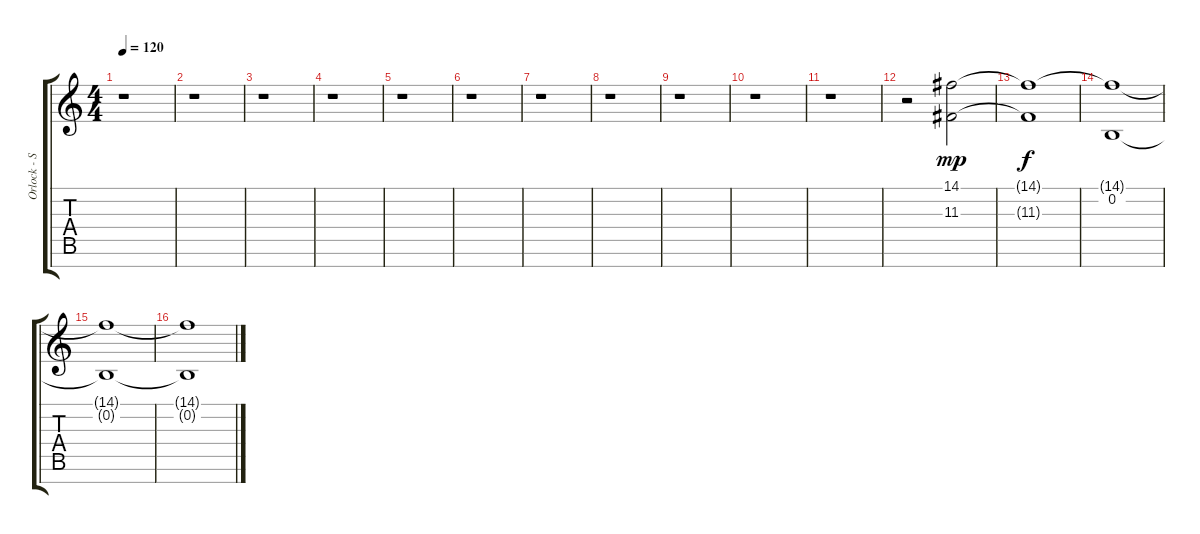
\track ("Orlock - Synth" "Orlock - S") {instrument choiraahs}
\staff {score tabs}
\tuning (E4 B3 G3 D3 A2 E2 B1) {hide}
\ts (4 4)
\tempo 120
\clef g2
\ks c
r.1{dy mp} |
r.1 |
r.1 |
r.1 |
r.1 |
r.1 |
r.1 |
r.1 |
r.1 |
r.1 |
r.1 |
r.2{instrument choiraahs} (14.1 11.3).2 |
(14.1{t} 11.3{t}).1{dy f} |
(14.1{t} 0.2).1 |
(14.1{t} 0.2{t}).1 |
(14.1{t} 0.2{t}).1
